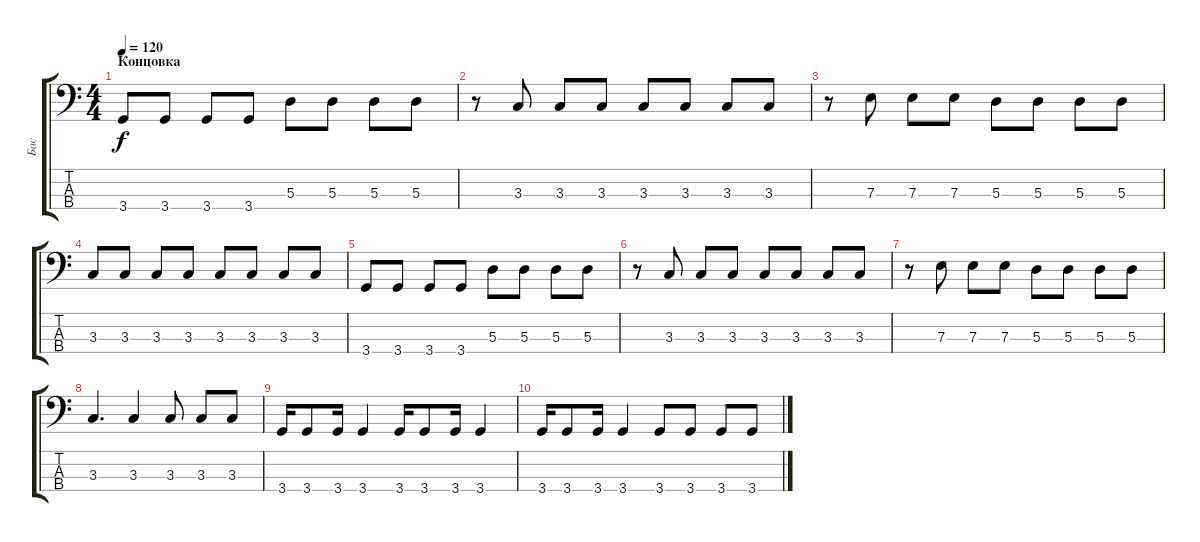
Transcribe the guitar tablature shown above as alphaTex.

\track ("Бас" "Бас") {instrument electricbassfinger}
\staff {score tabs}
\tuning (G2 D2 A1 E1) {hide}
\ts (4 4)
\section ("" "Концовка")
\tempo 120
\clef f4
\ks c
3.4.8{dy f} 3.4.8 3.4.8 3.4.8 5.3.8 5.3.8 5.3.8 5.3.8 |
r.8 3.3.8 3.3.8 3.3.8 3.3.8 3.3.8 3.3.8 3.3.8 |
r.8 7.3.8 7.3.8 7.3.8 5.3.8 5.3.8 5.3.8 5.3.8 |
3.3.8 3.3.8 3.3.8 3.3.8 3.3.8 3.3.8 3.3.8 3.3.8 |
3.4.8 3.4.8 3.4.8 3.4.8 5.3.8 5.3.8 5.3.8 5.3.8 |
r.8 3.3.8 3.3.8 3.3.8 3.3.8 3.3.8 3.3.8 3.3.8 |
r.8 7.3.8 7.3.8 7.3.8 5.3.8 5.3.8 5.3.8 5.3.8 |
3.3.4{d} 3.3.4 3.3.8 3.3.8 3.3.8 |
3.4.16 3.4.8 3.4.16 3.4.4 3.4.16 3.4.8 3.4.16 3.4.4 |
3.4.16 3.4.8 3.4.16 3.4.4 3.4.8 3.4.8 3.4.8 3.4.8
